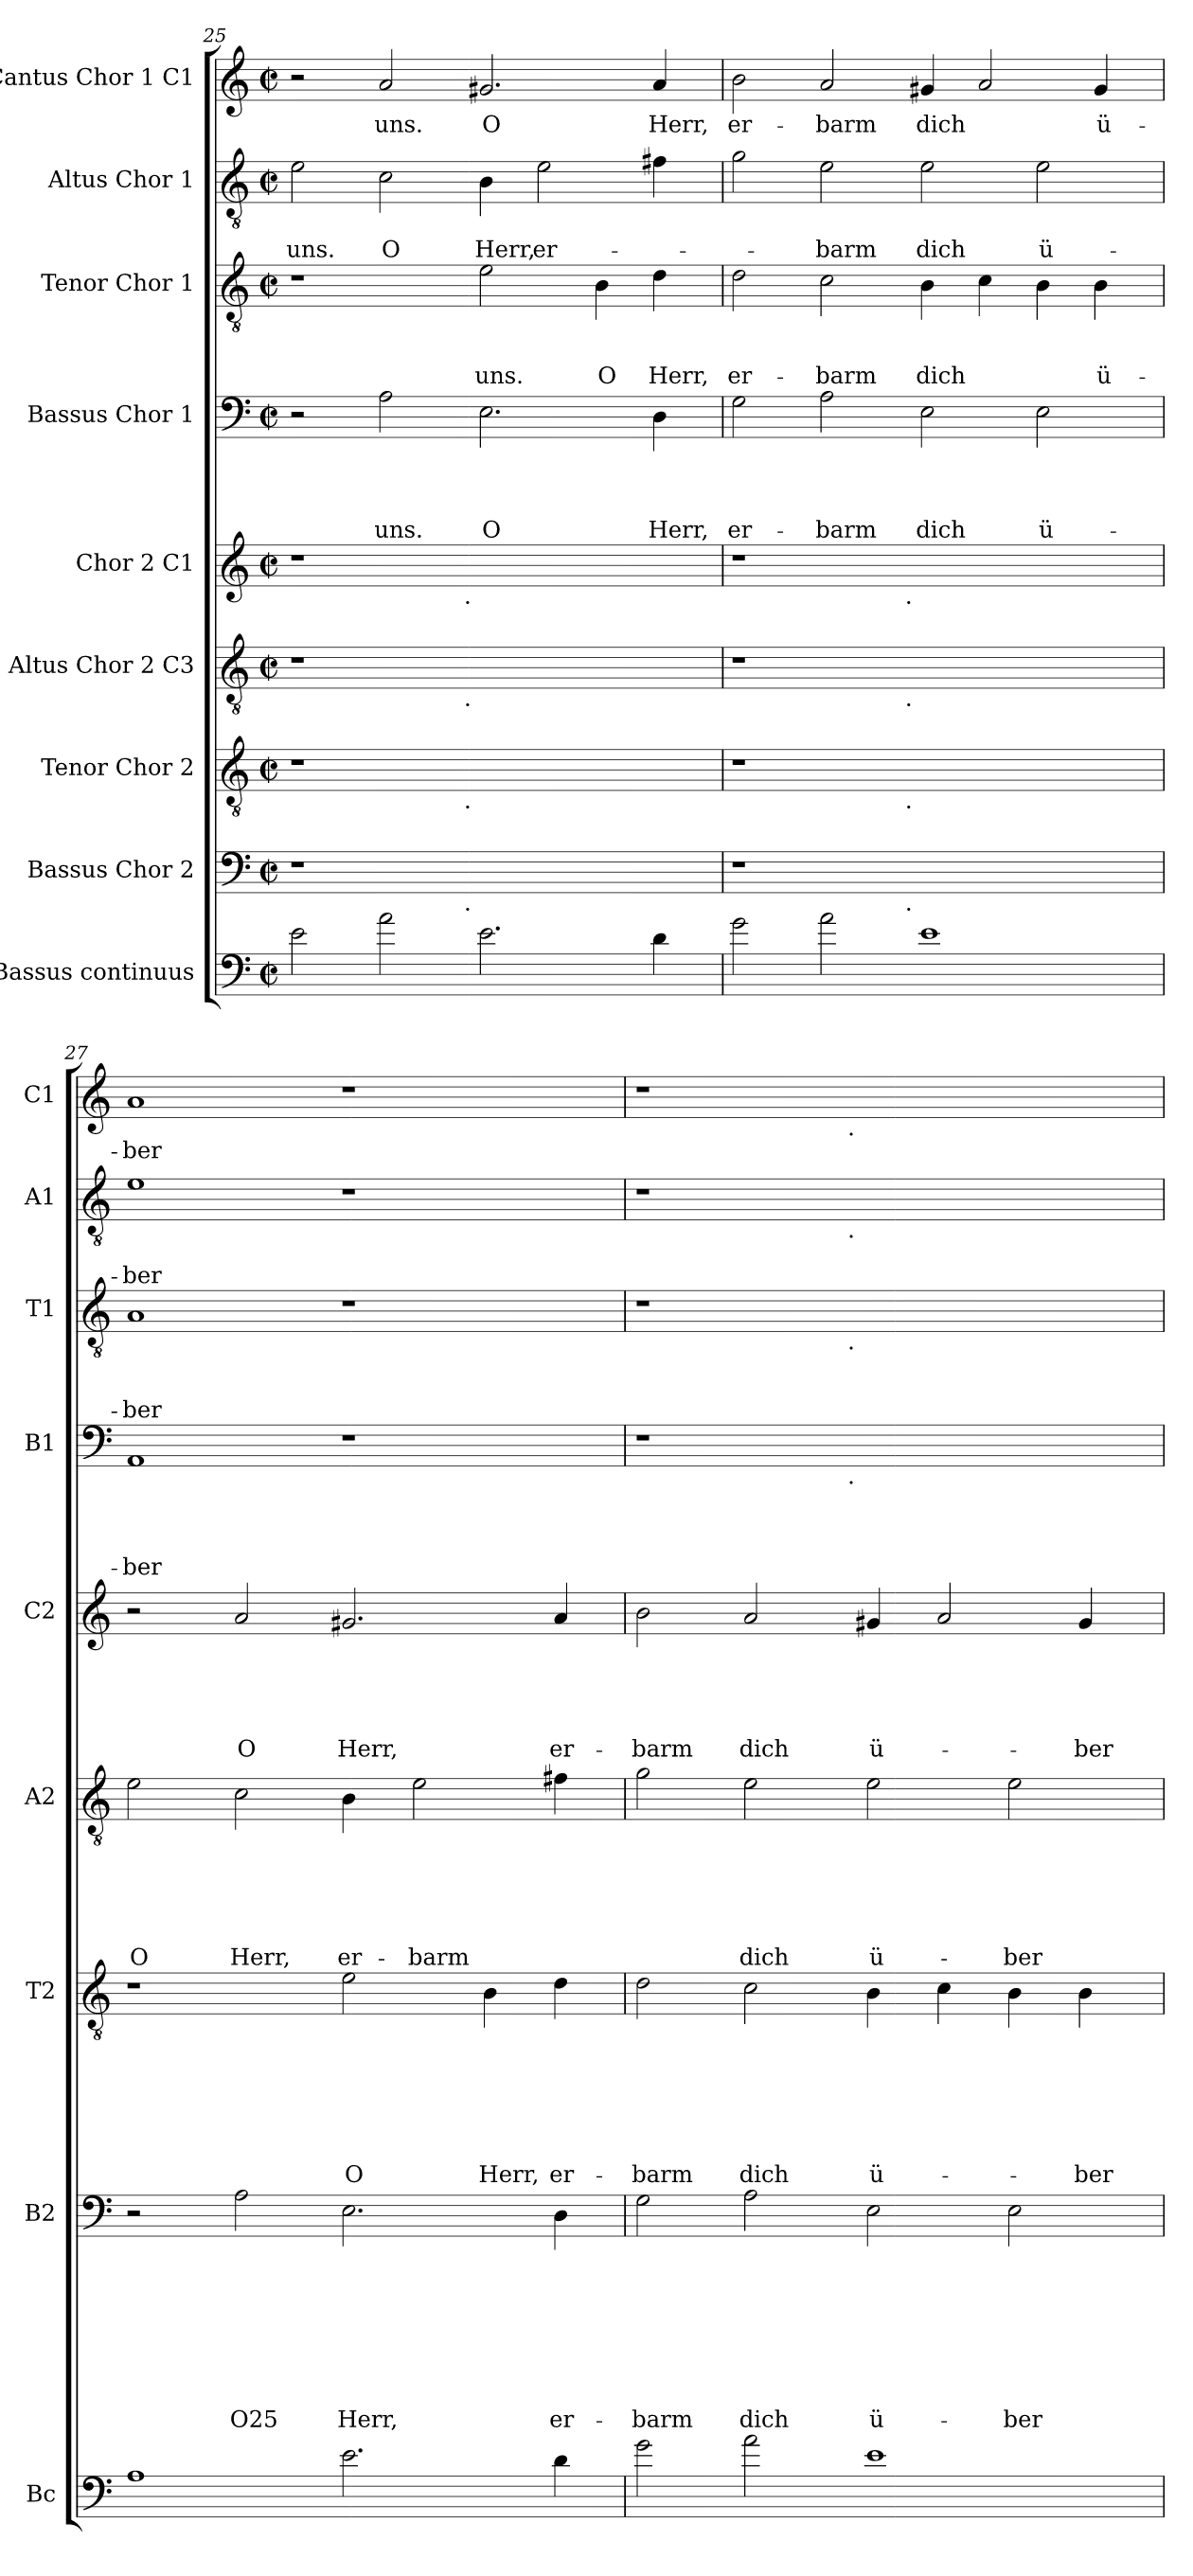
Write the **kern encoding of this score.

**kern	**kern	**text	**text	**text	**text	**text	**text	**text	**text	**kern	**text	**text	**text	**text	**text	**text	**text	**kern	**text	**text	**text	**text	**text	**text	**kern	**text	**text	**text	**text	**text	**kern	**text	**text	**text	**text	**kern	**text	**text	**text	**kern	**text	**text	**kern	**text
*part9	*part8	*part8	*part8	*part8	*part8	*part8	*part8	*part8	*part8	*part7	*part7	*part7	*part7	*part7	*part7	*part7	*part7	*part6	*part6	*part6	*part6	*part6	*part6	*part6	*part5	*part5	*part5	*part5	*part5	*part5	*part4	*part4	*part4	*part4	*part4	*part3	*part3	*part3	*part3	*part2	*part2	*part2	*part1	*part1
*staff9	*staff8	*staff8	*staff8	*staff8	*staff8	*staff8	*staff8	*staff8	*staff8	*staff7	*staff7	*staff7	*staff7	*staff7	*staff7	*staff7	*staff7	*staff6	*staff6	*staff6	*staff6	*staff6	*staff6	*staff6	*staff5	*staff5	*staff5	*staff5	*staff5	*staff5	*staff4	*staff4	*staff4	*staff4	*staff4	*staff3	*staff3	*staff3	*staff3	*staff2	*staff2	*staff2	*staff1	*staff1
*I"Bassus continuus	*I"Bassus Chor 2	*	*	*	*	*	*	*	*	*I"Tenor Chor 2	*	*	*	*	*	*	*	*I"Altus Chor 2 C3	*	*	*	*	*	*	*I"Chor 2 C1	*	*	*	*	*	*I"Bassus Chor 1	*	*	*	*	*I"Tenor Chor 1	*	*	*	*I"Altus Chor 1	*	*	*I"Cantus Chor 1 C1	*
*I'Bc	*I'B2	*	*	*	*	*	*	*	*	*I'T2	*	*	*	*	*	*	*	*I'A2	*	*	*	*	*	*	*I'C2	*	*	*	*	*	*I'B1	*	*	*	*	*I'T1	*	*	*	*I'A1	*	*	*I'C1	*
!!LO:PB:g=z
*clefF4	*clefF4	*	*	*	*	*	*	*	*	*clefGv2	*	*	*	*	*	*	*	*clefGv2	*	*	*	*	*	*	*clefG2	*	*	*	*	*	*clefF4	*	*	*	*	*clefGv2	*	*	*	*clefGv2	*	*	*clefG2	*
*ITrd7c12	*	*	*	*	*	*	*	*	*	*	*	*	*	*	*	*	*	*	*	*	*	*	*	*	*	*	*	*	*	*	*	*	*	*	*	*	*	*	*	*	*	*	*	*
*k[]	*k[]	*	*	*	*	*	*	*	*	*k[]	*	*	*	*	*	*	*	*k[]	*	*	*	*	*	*	*k[]	*	*	*	*	*	*k[]	*	*	*	*	*k[]	*	*	*	*k[]	*	*	*k[]	*
*C:	*C:	*	*	*	*	*	*	*	*	*C:	*	*	*	*	*	*	*	*C:	*	*	*	*	*	*	*C:	*	*	*	*	*	*C:	*	*	*	*	*C:	*	*	*	*C:	*	*	*C:	*
*M2/2	*M2/2	*	*	*	*	*	*	*	*	*M2/2	*	*	*	*	*	*	*	*M2/2	*	*	*	*	*	*	*M2/2	*	*	*	*	*	*M2/2	*	*	*	*	*M2/2	*	*	*	*M2/2	*	*	*M2/2	*
*met(c|)	*met(c|)	*	*	*	*	*	*	*	*	*met(c|)	*	*	*	*	*	*	*	*met(c|)	*	*	*	*	*	*	*met(c|)	*	*	*	*	*	*met(c|)	*	*	*	*	*met(c|)	*	*	*	*met(c|)	*	*	*met(c|)	*
=25	=25	=25	=25	=25	=25	=25	=25	=25	=25	=25	=25	=25	=25	=25	=25	=25	=25	=25	=25	=25	=25	=25	=25	=25	=25	=25	=25	=25	=25	=25	=25	=25	=25	=25	=25	=25	=25	=25	=25	=25	=25	=25	=25	=25
!	!	!	!	!	!	!	!	!	!	!	!	!	!	!	!	!	!	!	!	!	!	!	!	!	!	!	!	!	!	!	!	!	!	!	!	!	!	!	!	!	!	!LO:LY:b	!	!
*	*^	*	*	*	*	*	*	*	*	*^	*	*	*	*	*	*	*	*^	*	*	*	*	*	*	*^	*	*	*	*	*	*	*	*	*	*	*	*	*	*	*	*	*	*	*
2E\	1r	2ryy	.	.	.	.	.	.	.	.	1r	2ryy	.	.	.	.	.	.	.	1r	2ryy	.	.	.	.	.	.	1r	2ryy	.	.	.	.	.	2r	.	.	.	.	1r	.	.	.	2e\	.	uns.	2r	.
!	!	!	!	!	!	!	!	!	!	!	!	!	!	!	!	!	!	!	!	!	!	!	!	!	!	!	!	!	!	!	!	!	!	!	!	!	!	!	!LO:LY:b	!	!	!	!	!	!	!LO:LY:b	!	!LO:LY:b
2A\	.	4...ryy	.	.	.	.	.	.	.	.	.	4...ryy	.	.	.	.	.	.	.	.	4...ryy	.	.	.	.	.	.	.	4...ryy	.	.	.	.	.	2A\	.	.	.	uns.	.	.	.	.	2c\	.	O	2a/	uns.
!	!	!	!	!	!	!	!	!	!	!	!	!	!	!	!	!	!	!	!	!	!	!	!	!	!	!	!	!	!LO:TX:b:t=.	!	!	!	!	!	!	!	!	!	!	!	!	!	!	!	!	!	!	!
!	!	!	!	!	!	!	!	!	!	!	!	!	!	!	!	!	!	!	!	!	!LO:TX:b:t=.	!	!	!	!	!	!	!	!	!	!	!	!	!	!	!	!	!	!	!	!	!	!	!	!	!	!	!
!	!	!	!	!	!	!	!	!	!	!	!	!LO:TX:b:t=.	!	!	!	!	!	!	!	!	!	!	!	!	!	!	!	!	!	!	!	!	!	!	!	!	!	!	!	!	!	!	!	!	!	!	!	!
!	!	!LO:TX:b:t=.	!	!	!	!	!	!	!	!	!	!	!	!	!	!	!	!	!	!	!	!	!	!	!	!	!	!	!	!	!	!	!	!	!	!	!	!	!	!	!	!	!	!	!	!	!	!
.	.	1ryy	.	.	.	.	.	.	.	.	.	1ryy	.	.	.	.	.	.	.	.	1ryy	.	.	.	.	.	.	.	1ryy	.	.	.	.	.	.	.	.	.	.	.	.	.	.	.	.	.	.	.
!	!	!	!	!	!	!	!	!	!	!	!	!	!	!	!	!	!	!	!	!	!	!	!	!	!	!	!	!	!	!	!	!	!	!	!	!	!	!	!LO:LY:b	!	!	!	!LO:LY:b	!	!	!LO:LY:b	!	!LO:LY:b
2.E\	1ryy	.	.	.	.	.	.	.	.	.	1ryy	.	.	.	.	.	.	.	.	1ryy	.	.	.	.	.	.	.	1ryy	.	.	.	.	.	.	2.E\	.	.	.	O	2e\	.	.	uns.	4B\	.	Herr,	2.g#X/	O
!	!	!	!	!	!	!	!	!	!	!	!	!	!	!	!	!	!	!	!	!	!	!	!	!	!	!	!	!	!	!	!	!	!	!	!	!	!	!	!	!	!	!	!	!	!	!LO:LY:b	!	!
.	.	.	.	.	.	.	.	.	.	.	.	.	.	.	.	.	.	.	.	.	.	.	.	.	.	.	.	.	.	.	.	.	.	.	.	.	.	.	.	.	.	.	.	2e\	.	er-	.	.
!	!	!	!	!	!	!	!	!	!	!	!	!	!	!	!	!	!	!	!	!	!	!	!	!	!	!	!	!	!	!	!	!	!	!	!	!	!	!	!	!	!	!	!LO:LY:b	!	!	!	!	!
.	.	.	.	.	.	.	.	.	.	.	.	.	.	.	.	.	.	.	.	.	.	.	.	.	.	.	.	.	.	.	.	.	.	.	.	.	.	.	.	4B\	.	.	O	.	.	.	.	.
!	!	!	!	!	!	!	!	!	!	!	!	!	!	!	!	!	!	!	!	!	!	!	!	!	!	!	!	!	!	!	!	!	!	!	!	!	!	!	!LO:LY:b	!	!	!	!LO:LY:b	!	!	!	!	!LO:LY:b
4D\	.	.	.	.	.	.	.	.	.	.	.	.	.	.	.	.	.	.	.	.	.	.	.	.	.	.	.	.	.	.	.	.	.	.	4D\	.	.	.	Herr,	4d\	.	.	Herr,	4f#X\	.	.	4a/	Herr,
.	.	32ryy	.	.	.	.	.	.	.	.	.	32ryy	.	.	.	.	.	.	.	.	32ryy	.	.	.	.	.	.	.	32ryy	.	.	.	.	.	.	.	.	.	.	.	.	.	.	.	.	.	.	.
=26	=26	=26	=26	=26	=26	=26	=26	=26	=26	=26	=26	=26	=26	=26	=26	=26	=26	=26	=26	=26	=26	=26	=26	=26	=26	=26	=26	=26	=26	=26	=26	=26	=26	=26	=26	=26	=26	=26	=26	=26	=26	=26	=26	=26	=26	=26	=26	=26
!	!	!	!	!	!	!	!	!	!	!	!	!	!	!	!	!	!	!	!	!	!	!	!	!	!	!	!	!	!	!	!	!	!	!	!	!	!	!	!LO:LY:b	!	!	!	!LO:LY:b	!	!	!	!	!LO:LY:b
2G\	1r	2ryy	.	.	.	.	.	.	.	.	1r	2ryy	.	.	.	.	.	.	.	1r	2ryy	.	.	.	.	.	.	1r	2ryy	.	.	.	.	.	2G\	.	.	.	er-	2d\	.	.	er-	2g\	.	.	2b\	er-
!	!	!	!	!	!	!	!	!	!	!	!	!	!	!	!	!	!	!	!	!	!	!	!	!	!	!	!	!	!	!	!	!	!	!	!	!	!	!	!LO:LY:b	!	!	!	!LO:LY:b	!	!	!LO:LY:b	!	!LO:LY:b
2A\	.	4...ryy	.	.	.	.	.	.	.	.	.	4...ryy	.	.	.	.	.	.	.	.	4...ryy	.	.	.	.	.	.	.	4...ryy	.	.	.	.	.	2A\	.	.	.	-barm	2c\	.	.	-barm	2e\	.	-barm	2a/	-barm
!	!	!	!	!	!	!	!	!	!	!	!	!	!	!	!	!	!	!	!	!	!	!	!	!	!	!	!	!	!LO:TX:b:t=.	!	!	!	!	!	!	!	!	!	!	!	!	!	!	!	!	!	!	!
!	!	!	!	!	!	!	!	!	!	!	!	!	!	!	!	!	!	!	!	!	!LO:TX:b:t=.	!	!	!	!	!	!	!	!	!	!	!	!	!	!	!	!	!	!	!	!	!	!	!	!	!	!	!
!	!	!	!	!	!	!	!	!	!	!	!	!LO:TX:b:t=.	!	!	!	!	!	!	!	!	!	!	!	!	!	!	!	!	!	!	!	!	!	!	!	!	!	!	!	!	!	!	!	!	!	!	!	!
!	!	!LO:TX:b:t=.	!	!	!	!	!	!	!	!	!	!	!	!	!	!	!	!	!	!	!	!	!	!	!	!	!	!	!	!	!	!	!	!	!	!	!	!	!	!	!	!	!	!	!	!	!	!
.	.	1ryy	.	.	.	.	.	.	.	.	.	1ryy	.	.	.	.	.	.	.	.	1ryy	.	.	.	.	.	.	.	1ryy	.	.	.	.	.	.	.	.	.	.	.	.	.	.	.	.	.	.	.
!	!	!	!	!	!	!	!	!	!	!	!	!	!	!	!	!	!	!	!	!	!	!	!	!	!	!	!	!	!	!	!	!	!	!	!	!	!	!	!LO:LY:b	!	!	!	!LO:LY:b	!	!	!LO:LY:b	!	!LO:LY:b
1E	1ryy	.	.	.	.	.	.	.	.	.	1ryy	.	.	.	.	.	.	.	.	1ryy	.	.	.	.	.	.	.	1ryy	.	.	.	.	.	.	2E\	.	.	.	dich	4B\	.	.	dich	2e\	.	dich	4g#X/	dich
.	.	.	.	.	.	.	.	.	.	.	.	.	.	.	.	.	.	.	.	.	.	.	.	.	.	.	.	.	.	.	.	.	.	.	.	.	.	.	.	4c\	.	.	.	.	.	.	2a/	.
!	!	!	!	!	!	!	!	!	!	!	!	!	!	!	!	!	!	!	!	!	!	!	!	!	!	!	!	!	!	!	!	!	!	!	!	!	!	!	!LO:LY:b	!	!	!	!	!	!	!LO:LY:b	!	!
.	.	.	.	.	.	.	.	.	.	.	.	.	.	.	.	.	.	.	.	.	.	.	.	.	.	.	.	.	.	.	.	.	.	.	2E\	.	.	.	ü-	4B\	.	.	.	2e\	.	ü-	.	.
!	!	!	!	!	!	!	!	!	!	!	!	!	!	!	!	!	!	!	!	!	!	!	!	!	!	!	!	!	!	!	!	!	!	!	!	!	!	!	!	!	!	!	!LO:LY:b	!	!	!	!	!LO:LY:b
.	.	.	.	.	.	.	.	.	.	.	.	.	.	.	.	.	.	.	.	.	.	.	.	.	.	.	.	.	.	.	.	.	.	.	.	.	.	.	.	4B\	.	.	ü-	.	.	.	4g#/	ü-
.	.	32ryy	.	.	.	.	.	.	.	.	.	32ryy	.	.	.	.	.	.	.	.	32ryy	.	.	.	.	.	.	.	32ryy	.	.	.	.	.	.	.	.	.	.	.	.	.	.	.	.	.	.	.
=27	=27	=27	=27	=27	=27	=27	=27	=27	=27	=27	=27	=27	=27	=27	=27	=27	=27	=27	=27	=27	=27	=27	=27	=27	=27	=27	=27	=27	=27	=27	=27	=27	=27	=27	=27	=27	=27	=27	=27	=27	=27	=27	=27	=27	=27	=27	=27	=27
!	!	!	!	!	!	!	!	!	!	!	!	!	!	!	!	!	!	!	!	!	!	!	!	!	!	!	!LO:LY:b	!	!	!	!	!	!	!	!	!	!	!	!LO:LY:b	!	!	!	!LO:LY:b	!	!	!LO:LY:b	!	!LO:LY:b
*	*v	*v	*	*	*	*	*	*	*	*	*	*	*	*	*	*	*	*	*	*v	*v	*	*	*	*	*	*	*v	*v	*	*	*	*	*	*	*	*	*	*	*	*	*	*	*	*	*	*	*
*	*	*	*	*	*	*	*	*	*	*v	*v	*	*	*	*	*	*	*	*	*	*	*	*	*	*	*	*	*	*	*	*	*	*	*	*	*	*	*	*	*	*	*	*	*	*
1AA	2r	.	.	.	.	.	.	.	.	1r	.	.	.	.	.	.	.	2e\	.	.	.	.	.	O	2r	.	.	.	.	.	1AA	.	.	.	-ber	1A	.	.	-ber	1e	.	-ber	1a	-ber
!	!	!	!	!	!	!	!	!	!LO:LY:b	!	!	!	!	!	!	!	!	!	!	!	!	!	!	!LO:LY:b	!	!	!	!	!	!LO:LY:b	!	!	!	!	!	!	!	!	!	!	!	!	!	!
.	2A\	.	.	.	.	.	.	.	O25	.	.	.	.	.	.	.	.	2c\	.	.	.	.	.	Herr,	2a/	.	.	.	.	O	.	.	.	.	.	.	.	.	.	.	.	.	.	.
!	!	!	!	!	!	!	!	!	!LO:LY:b	!	!	!	!	!	!	!	!LO:LY:b	!	!	!	!	!	!	!LO:LY:b	!	!	!	!	!	!LO:LY:b	!	!	!	!	!	!	!	!	!	!	!	!	!	!
2.E\	2.E\	.	.	.	.	.	.	.	Herr,	2e\	.	.	.	.	.	.	O	4B\	.	.	.	.	.	er-	2.g#X/	.	.	.	.	Herr,	1r	.	.	.	.	1r	.	.	.	1r	.	.	1r	.
!	!	!	!	!	!	!	!	!	!	!	!	!	!	!	!	!	!	!	!	!	!	!	!	!LO:LY:b	!	!	!	!	!	!	!	!	!	!	!	!	!	!	!	!	!	!	!	!
.	.	.	.	.	.	.	.	.	.	.	.	.	.	.	.	.	.	2e\	.	.	.	.	.	-barm	.	.	.	.	.	.	.	.	.	.	.	.	.	.	.	.	.	.	.	.
!	!	!	!	!	!	!	!	!	!	!	!	!	!	!	!	!	!LO:LY:b	!	!	!	!	!	!	!	!	!	!	!	!	!	!	!	!	!	!	!	!	!	!	!	!	!	!	!
.	.	.	.	.	.	.	.	.	.	4B\	.	.	.	.	.	.	Herr,	.	.	.	.	.	.	.	.	.	.	.	.	.	.	.	.	.	.	.	.	.	.	.	.	.	.	.
!	!	!	!	!	!	!	!	!	!LO:LY:b	!	!	!	!	!	!	!	!LO:LY:b	!	!	!	!	!	!	!	!	!	!	!	!	!LO:LY:b	!	!	!	!	!	!	!	!	!	!	!	!	!	!
4D\	4D\	.	.	.	.	.	.	.	er-	4d\	.	.	.	.	.	.	er-	4f#X\	.	.	.	.	.	.	4a/	.	.	.	.	er-	.	.	.	.	.	.	.	.	.	.	.	.	.	.
=28	=28	=28	=28	=28	=28	=28	=28	=28	=28	=28	=28	=28	=28	=28	=28	=28	=28	=28	=28	=28	=28	=28	=28	=28	=28	=28	=28	=28	=28	=28	=28	=28	=28	=28	=28	=28	=28	=28	=28	=28	=28	=28	=28	=28
!	!	!	!	!	!	!	!	!	!LO:LY:b	!	!	!	!	!	!	!	!LO:LY:b	!	!	!	!	!	!	!	!	!	!	!	!	!LO:LY:b	!	!	!	!	!	!	!	!	!	!	!	!	!	!
*	*	*	*	*	*	*	*	*	*	*	*	*	*	*	*	*	*	*	*	*	*	*	*	*	*	*	*	*	*	*	*^	*	*	*	*	*^	*	*	*	*^	*	*	*^	*
2G\	2G\	.	.	.	.	.	.	.	-barm	2d\	.	.	.	.	.	.	-barm	2g\	.	.	.	.	.	.	2b\	.	.	.	.	-barm	1r	2ryy	.	.	.	.	1r	2ryy	.	.	.	1r	2ryy	.	.	1r	2ryy	.
!	!	!	!	!	!	!	!	!	!LO:LY:b	!	!	!	!	!	!	!	!LO:LY:b	!	!	!	!	!	!	!LO:LY:b	!	!	!	!	!	!LO:LY:b	!	!	!	!	!	!	!	!	!	!	!	!	!	!	!	!	!	!
2A\	2A\	.	.	.	.	.	.	.	dich	2c\	.	.	.	.	.	.	dich	2e\	.	.	.	.	.	dich	2a/	.	.	.	.	dich	.	4...ryy	.	.	.	.	.	4...ryy	.	.	.	.	4...ryy	.	.	.	4...ryy	.
!	!	!	!	!	!	!	!	!	!	!	!	!	!	!	!	!	!	!	!	!	!	!	!	!	!	!	!	!	!	!	!	!	!	!	!	!	!	!	!	!	!	!	!	!	!	!	!LO:TX:b:t=.	!
!	!	!	!	!	!	!	!	!	!	!	!	!	!	!	!	!	!	!	!	!	!	!	!	!	!	!	!	!	!	!	!	!	!	!	!	!	!	!	!	!	!	!	!LO:TX:b:t=.	!	!	!	!	!
!	!	!	!	!	!	!	!	!	!	!	!	!	!	!	!	!	!	!	!	!	!	!	!	!	!	!	!	!	!	!	!	!	!	!	!	!	!	!LO:TX:b:t=.	!	!	!	!	!	!	!	!	!	!
!	!	!	!	!	!	!	!	!	!	!	!	!	!	!	!	!	!	!	!	!	!	!	!	!	!	!	!	!	!	!	!	!LO:TX:b:t=.	!	!	!	!	!	!	!	!	!	!	!	!	!	!	!	!
.	.	.	.	.	.	.	.	.	.	.	.	.	.	.	.	.	.	.	.	.	.	.	.	.	.	.	.	.	.	.	.	1ryy	.	.	.	.	.	1ryy	.	.	.	.	1ryy	.	.	.	1ryy	.
!	!	!	!	!	!	!	!	!	!LO:LY:b	!	!	!	!	!	!	!	!LO:LY:b	!	!	!	!	!	!	!LO:LY:b	!	!	!	!	!	!LO:LY:b	!	!	!	!	!	!	!	!	!	!	!	!	!	!	!	!	!	!
1E	2E\	.	.	.	.	.	.	.	ü-	4B\	.	.	.	.	.	.	ü-	2e\	.	.	.	.	.	ü-	4g#X/	.	.	.	.	ü-	1ryy	.	.	.	.	.	1ryy	.	.	.	.	1ryy	.	.	.	1ryy	.	.
.	.	.	.	.	.	.	.	.	.	4c\	.	.	.	.	.	.	.	.	.	.	.	.	.	.	2a/	.	.	.	.	.	.	.	.	.	.	.	.	.	.	.	.	.	.	.	.	.	.	.
!	!	!	!	!	!	!	!	!	!LO:LY:b	!	!	!	!	!	!	!	!	!	!	!	!	!	!	!LO:LY:b	!	!	!	!	!	!	!	!	!	!	!	!	!	!	!	!	!	!	!	!	!	!	!	!
.	2E\	.	.	.	.	.	.	.	-ber	4B\	.	.	.	.	.	.	.	2e\	.	.	.	.	.	-ber	.	.	.	.	.	.	.	.	.	.	.	.	.	.	.	.	.	.	.	.	.	.	.	.
!	!	!	!	!	!	!	!	!	!	!	!	!	!	!	!	!	!LO:LY:b	!	!	!	!	!	!	!	!	!	!	!	!	!LO:LY:b	!	!	!	!	!	!	!	!	!	!	!	!	!	!	!	!	!	!
.	.	.	.	.	.	.	.	.	.	4B\	.	.	.	.	.	.	-ber	.	.	.	.	.	.	.	4g#/	.	.	.	.	-ber	.	.	.	.	.	.	.	.	.	.	.	.	.	.	.	.	.	.
.	.	.	.	.	.	.	.	.	.	.	.	.	.	.	.	.	.	.	.	.	.	.	.	.	.	.	.	.	.	.	.	32ryy	.	.	.	.	.	32ryy	.	.	.	.	32ryy	.	.	.	32ryy	.
*	*	*	*	*	*	*	*	*	*	*	*	*	*	*	*	*	*	*	*	*	*	*	*	*	*	*	*	*	*	*	*v	*v	*	*	*	*	*	*	*	*	*	*v	*v	*	*	*v	*v	*
*	*	*	*	*	*	*	*	*	*	*	*	*	*	*	*	*	*	*	*	*	*	*	*	*	*	*	*	*	*	*	*	*	*	*	*	*v	*v	*	*	*	*	*	*	*	*
=	=	=	=	=	=	=	=	=	=	=	=	=	=	=	=	=	=	=	=	=	=	=	=	=	=	=	=	=	=	=	=	=	=	=	=	=	=	=	=	=	=	=	=	=
*-	*-	*-	*-	*-	*-	*-	*-	*-	*-	*-	*-	*-	*-	*-	*-	*-	*-	*-	*-	*-	*-	*-	*-	*-	*-	*-	*-	*-	*-	*-	*-	*-	*-	*-	*-	*-	*-	*-	*-	*-	*-	*-	*-	*-
